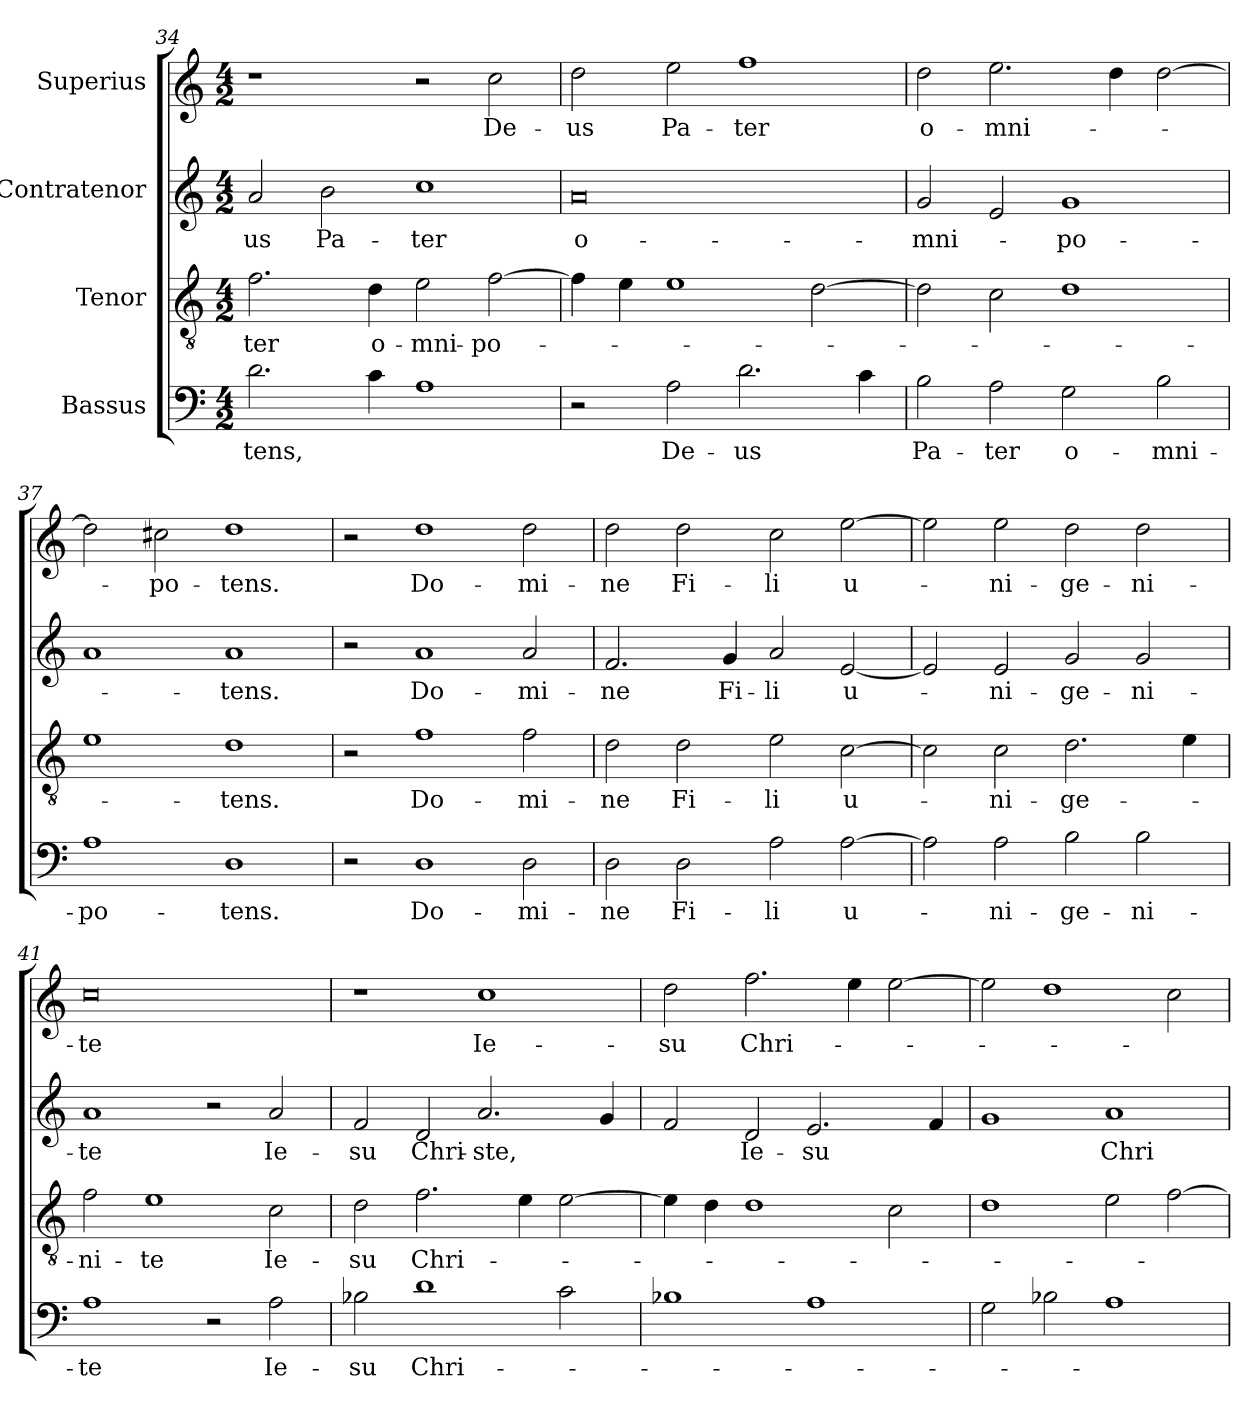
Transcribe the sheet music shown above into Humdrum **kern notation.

**kern	**text	**kern	**text	**kern	**text	**kern	**text
*part4	*part4	*part3	*part3	*part2	*part2	*part1	*part1
*staff4	*staff4	*staff3	*staff3	*staff2	*staff2	*staff1	*staff1
*I"Bassus	*	*I"Tenor	*	*I"Contratenor	*	*I"Superius	*
*clefF4	*	*clefGv2	*	*clefG2	*	*clefG2	*
*k[]	*	*k[]	*	*k[]	*	*k[]	*
*M4/2	*	*M4/2	*	*M4/2	*	*M4/2	*
=34	=34	=34	=34	=34	=34	=34	=34
2.d\	-tens,	2.f\	-ter	2a/	-us	1r	.
.	.	.	.	2b\	Pa-	.	.
4c\	.	4d\	o-	.	.	.	.
1A\	.	2e\	-mni-	1cc\	-ter	2r	.
.	.	[2f\	-po-	.	.	2cc\	De-
=35	=35	=35	=35	=35	=35	=35	=35
2r	.	4f\]	.	0a/	o-	2dd\	-us
.	.	4e\	.	.	.	.	.
2A\	De-	1e\	.	.	.	2ee\	Pa-
2.d\	-us	.	.	.	.	1ff\	-ter
.	.	[2d\	.	.	.	.	.
4c\	.	.	.	.	.	.	.
=36	=36	=36	=36	=36	=36	=36	=36
2B\	Pa-	2d\]	.	2g/	-mni-	2dd\	o-
2A\	-ter	2c\	.	2e/	.	2.ee\	-mni-
2G\	o-	1d\	.	1g/	-po-	.	.
.	.	.	.	.	.	4dd\	.
2B\	-mni-	.	.	.	.	[2dd\	.
=37	=37	=37	=37	=37	=37	=37	=37
1A\	-po-	1e\	.	1a/	.	2dd\]	.
.	.	.	.	.	.	2cc#X\	-po-
1D\	-tens.	1d\	-tens.	1a/	-tens.	1dd\	-tens.
=38	=38	=38	=38	=38	=38	=38	=38
2r	.	2r	.	2r	.	2r	.
1D\	Do-	1f\	Do-	1a/	Do-	1dd\	Do-
2D\	-mi-	2f\	-mi-	2a/	-mi-	2dd\	-mi-
=39	=39	=39	=39	=39	=39	=39	=39
2D\	-ne	2d\	-ne	2.f/	-ne	2dd\	-ne
2D\	Fi-	2d\	Fi-	.	.	2dd\	Fi-
.	.	.	.	4g/	Fi-	.	.
2A\	-li	2e\	-li	2a/	-li	2cc\	-li
[2A\	u-	[2c\	u-	[2e/	u-	[2ee\	u-
=40	=40	=40	=40	=40	=40	=40	=40
2A\]	.	2c\]	.	2e/]	.	2ee\]	.
2A\	-ni-	2c\	-ni-	2e/	-ni-	2ee\	-ni-
2B\	-ge-	2.d\	-ge-	2g/	-ge-	2dd\	-ge-
2B\	-ni-	.	.	2g/	-ni-	2dd\	-ni-
.	.	4e\	.	.	.	.	.
=41	=41	=41	=41	=41	=41	=41	=41
1A\	-te	2f\	-ni-	1a/	-te	0cc\	-te
.	.	1e\	-te	.	.	.	.
2r	.	.	.	2r	.	.	.
2A\	Ie-	2c\	Ie-	2a/	Ie-	.	.
=42	=42	=42	=42	=42	=42	=42	=42
2B-X\	-su	2d\	-su	2f/	-su	1r	.
1d\	Chri-	2.f\	Chri-	2d/	Chri-	.	.
.	.	.	.	2.a/	-ste,	1cc\	Ie-
.	.	4e\	.	.	.	.	.
2c\	.	[2e\	.	.	.	.	.
.	.	.	.	4g/	.	.	.
=43	=43	=43	=43	=43	=43	=43	=43
1B-X\	.	4e\]	.	2f/	.	2dd\	-su
.	.	4d\	.	.	.	.	.
.	.	1d\	.	2d/	Ie-	2.ff\	Chri-
1A\	.	.	.	2.e/	-su	.	.
.	.	.	.	.	.	4ee\	.
.	.	2c\	.	.	.	[2ee\	.
.	.	.	.	4f/	.	.	.
=44	=44	=44	=44	=44	=44	=44	=44
2G\	.	1d\	.	1g/	.	2ee\]	.
2B-X\	.	.	.	.	.	1dd\	.
1A\	.	2e\	.	1a/	Chri-	.	.
.	.	[2f\	.	.	.	2cc\	.
=	=	=	=	=	=	=	=
*-	*-	*-	*-	*-	*-	*-	*-
